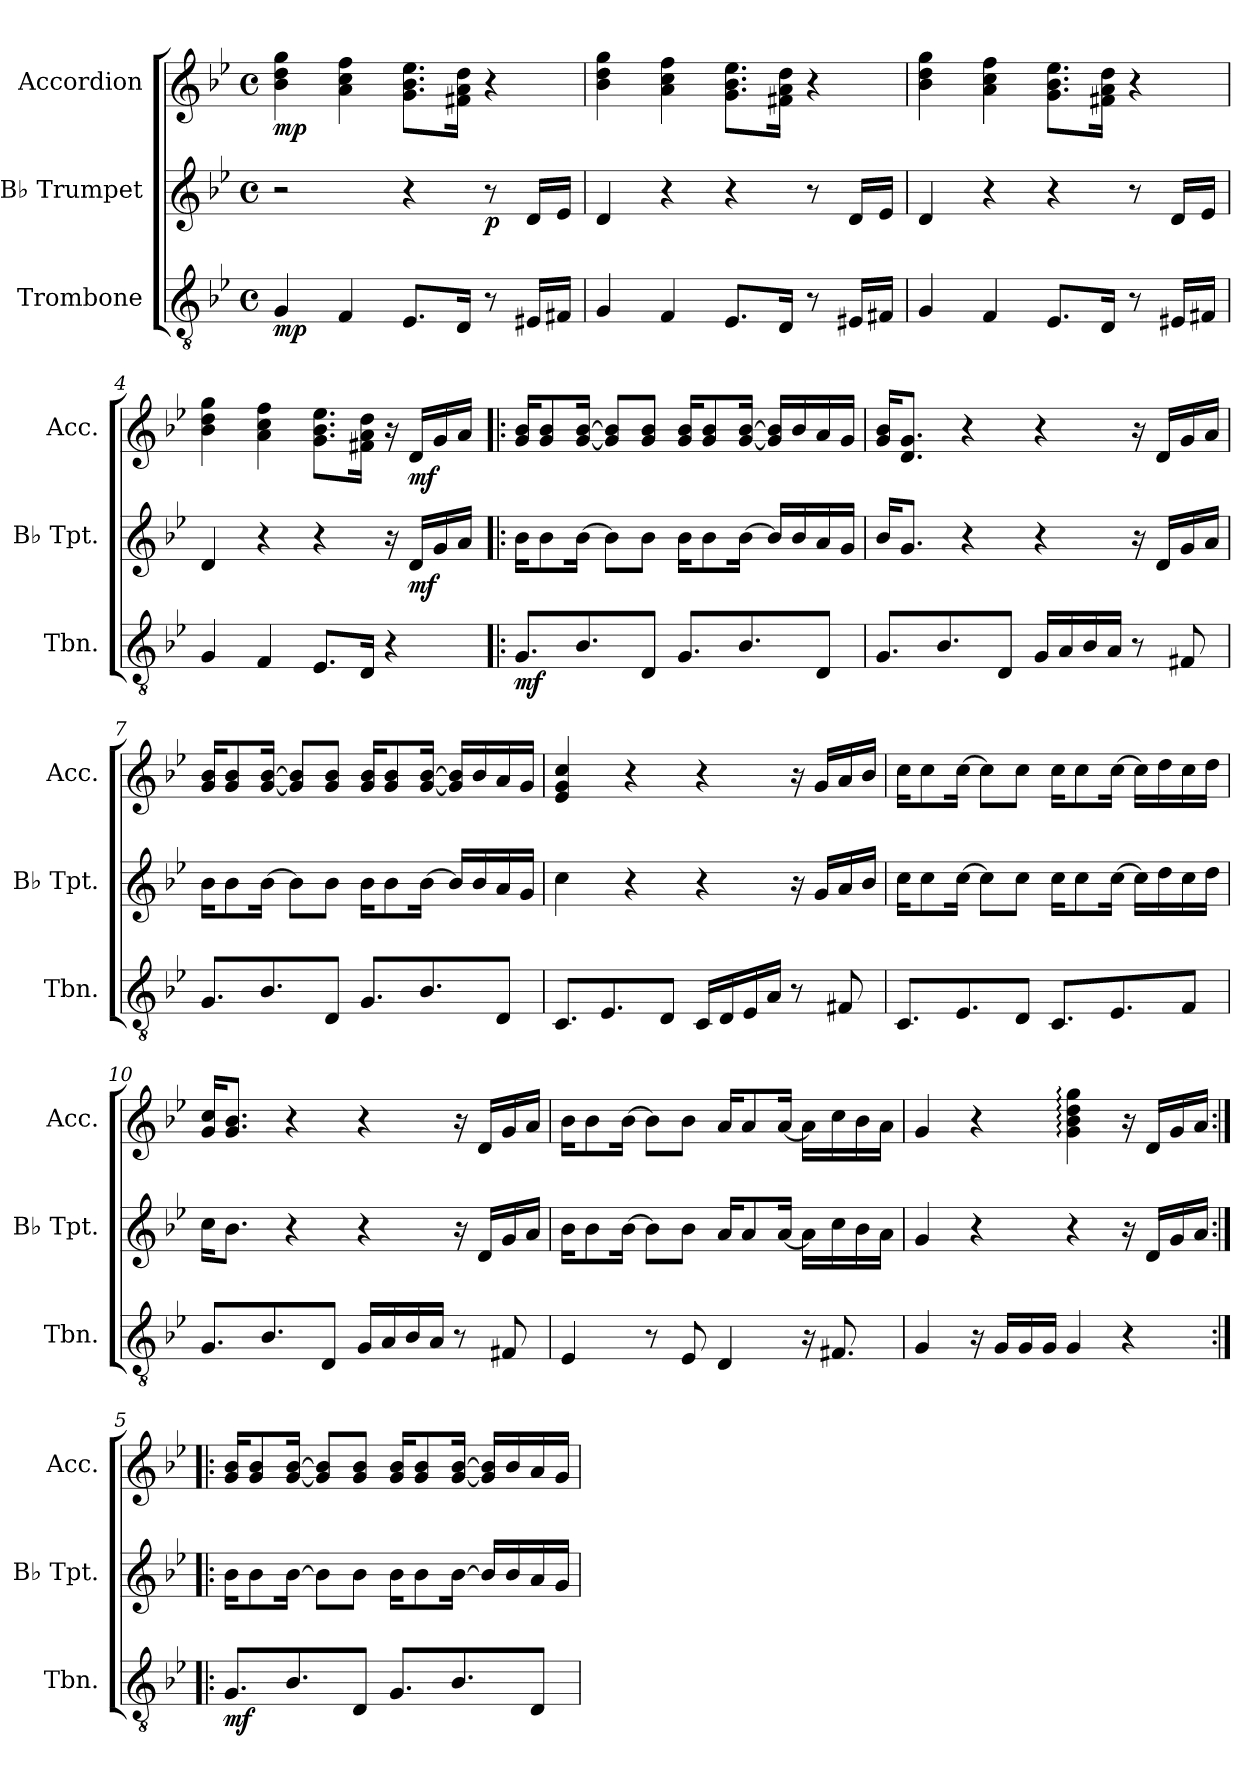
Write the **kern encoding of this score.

**kern	**dynam	**kern	**dynam	**kern	**dynam
*part3	*part3	*part2	*part2	*part1	*part1
*staff3	*staff3	*staff2	*staff2	*staff1	*staff1
*I"Trombone	*	*I"B♭ Trumpet	*	*I"Accordion	*
*I'Tbn.	*	*I'B♭ Tpt.	*	*I'Acc.	*
*clefGv2	*	*clefG2	*	*clefG2	*
*ITrd1c2	*	*ITrd1c2	*	*	*
*k[b-e-a-d-]	*	*k[b-e-a-d-]	*	*k[b-e-]	*
*M4/4	*	*M4/4	*	*M4/4	*
*met(c)	*	*met(c)	*	*met(c)	*
*MM90	*	*MM90	*	*MM90	*
=1	=1	=1	=1	=1	=1
!	!LO:DY:b	!	!	!	!LO:DY:b
4F	mp	2r	.	4b- 4dd 4gg	mp
4E-	.	.	.	4a 4cc 4ff	.
8.D-L	.	4r	.	8.g 8.b- 8.ee-L	.
16CJk	.	.	.	16f#X 16a 16ddJk	.
!	!	!	!LO:DY:b	!	!
8r	.	8r	p	4r	.
16D#XLL	.	16cLL	.	.	.
16EnJJ	.	16d-JJ	.	.	.
=2	=2	=2	=2	=2	=2
4F	.	4c	.	4b- 4dd 4gg	.
4E-	.	4r	.	4a 4cc 4ff	.
8.D-L	.	4r	.	8.g 8.b- 8.ee-L	.
16CJk	.	.	.	16f#X 16a 16ddJk	.
8r	.	8r	.	4r	.
16D#XLL	.	16cLL	.	.	.
16EnJJ	.	16d-JJ	.	.	.
=3	=3	=3	=3	=3	=3
4F	.	4c	.	4b- 4dd 4gg	.
4E-	.	4r	.	4a 4cc 4ff	.
8.D-L	.	4r	.	8.g 8.b- 8.ee-L	.
16CJk	.	.	.	16f#X 16a 16ddJk	.
8r	.	8r	.	4r	.
16D#XLL	.	16cLL	.	.	.
16EnJJ	.	16d-JJ	.	.	.
=4	=4	=4	=4	=4	=4
4F	.	4c	.	4b- 4dd 4gg	.
4E-	.	4r	.	4a 4cc 4ff	.
8.D-L	.	4r	.	8.g 8.b- 8.ee-L	.
16CJk	.	.	.	16f#X 16a 16ddJk	.
4r	.	16r	.	16r	.
!	!	!	!LO:DY:b	!	!LO:DY:b
.	.	16cLL	mf	16dLL	mf
.	.	16f	.	16g	.
.	.	16gJJ	.	16aJJ	.
=5!|:	=5!|:	=5!|:	=5!|:	=5!|:	=5!|:
!	!LO:DY:b	!	!	!	!
8.FL	mf	16a-KL	.	16g 16b-KL	.
.	.	8a-	.	8g 8b-	.
8.A-	.	[16a-Jk	.	[16g [16b-Jk	.
.	.	8a-L]	.	8g] 8b-]L	.
8CJ	.	8a-J	.	8g 8b-J	.
8.FL	.	16a-KL	.	16g 16b-KL	.
.	.	8a-	.	8g 8b-	.
8.A-	.	[16a-Jk	.	[16g [16b-Jk	.
.	.	16a-LL]	.	16g] 16b-]LL	.
.	.	16a-	.	16b-	.
8CJ	.	16g	.	16a	.
.	.	16fJJ	.	16gJJ	.
=6	=6	=6	=6	=6	=6
8.FL	.	16a-KL	.	16g 16b-KL	.
.	.	8.fJ	.	8.d 8.gJ	.
8.A-	.	.	.	.	.
.	.	4r	.	4r	.
8CJ	.	.	.	.	.
16FLL	.	4r	.	4r	.
16G	.	.	.	.	.
16A-	.	.	.	.	.
16GJJ	.	.	.	.	.
8r	.	16r	.	16r	.
.	.	16cLL	.	16dLL	.
8En	.	16f	.	16g	.
.	.	16gJJ	.	16aJJ	.
=7	=7	=7	=7	=7	=7
8.FL	.	16a-KL	.	16g 16b-KL	.
.	.	8a-	.	8g 8b-	.
8.A-	.	[16a-Jk	.	[16g [16b-Jk	.
.	.	8a-L]	.	8g] 8b-]L	.
8CJ	.	8a-J	.	8g 8b-J	.
8.FL	.	16a-KL	.	16g 16b-KL	.
.	.	8a-	.	8g 8b-	.
8.A-	.	[16a-Jk	.	[16g [16b-Jk	.
.	.	16a-LL]	.	16g] 16b-]LL	.
.	.	16a-	.	16b-	.
8CJ	.	16g	.	16a	.
.	.	16fJJ	.	16gJJ	.
=8	=8	=8	=8	=8	=8
8.BB-L	.	4b-	.	4e- 4g 4cc	.
8.D-	.	.	.	.	.
.	.	4r	.	4r	.
8CJ	.	.	.	.	.
16BB-LL	.	4r	.	4r	.
16C	.	.	.	.	.
16D-	.	.	.	.	.
16GJJ	.	.	.	.	.
8r	.	16r	.	16r	.
.	.	16fLL	.	16gLL	.
8En	.	16g	.	16a	.
.	.	16a-JJ	.	16b-JJ	.
=9	=9	=9	=9	=9	=9
8.BB-L	.	16b-KL	.	16ccKL	.
.	.	8b-	.	8cc	.
8.D-	.	[16b-Jk	.	[16ccJk	.
.	.	8b-L]	.	8ccL]	.
8CJ	.	8b-J	.	8ccJ	.
8.BB-L	.	16b-KL	.	16ccKL	.
.	.	8b-	.	8cc	.
8.D-	.	[16b-Jk	.	[16ccJk	.
.	.	16b-LL]	.	16ccLL]	.
.	.	16cc	.	16dd	.
8E-J	.	16b-	.	16cc	.
.	.	16ccJJ	.	16ddJJ	.
=10	=10	=10	=10	=10	=10
8.FL	.	16b-KL	.	16g 16ccKL	.
.	.	8.a-J	.	8.g 8.b-J	.
8.A-	.	.	.	.	.
.	.	4r	.	4r	.
8CJ	.	.	.	.	.
16FLL	.	4r	.	4r	.
16G	.	.	.	.	.
16A-	.	.	.	.	.
16GJJ	.	.	.	.	.
8r	.	16r	.	16r	.
.	.	16cLL	.	16dLL	.
8En	.	16f	.	16g	.
.	.	16gJJ	.	16aJJ	.
=11	=11	=11	=11	=11	=11
4D-	.	16a-KL	.	16b-KL	.
.	.	8a-	.	8b-	.
.	.	[16a-Jk	.	[16b-Jk	.
8r	.	8a-L]	.	8b-L]	.
8D-	.	8a-J	.	8b-J	.
4C	.	16gKL	.	16aKL	.
.	.	8g	.	8a	.
.	.	[16gJk	.	[16aJk	.
16r	.	16gLL]	.	16aLL]	.
8.En	.	16b-	.	16cc	.
.	.	16a-	.	16b-	.
.	.	16gJJ	.	16aJJ	.
=12	=12	=12	=12	=12	=12
4F	.	4f	.	4g	.
16r	.	4r	.	4r	.
16FLL	.	.	.	.	.
16F	.	.	.	.	.
16FJJ	.	.	.	.	.
4F	.	4r	.	4g: 4b-: 4dd: 4gg:	.
4r	.	16r	.	16r	.
.	.	16cLL	.	16dLL	.
.	.	16f	.	16g	.
.	.	16gJJ	.	16aJJ	.
=5:|!|:	=5:|!|:	=5:|!|:	=5:|!|:	=5:|!|:	=5:|!|:
!	!LO:DY:b	!	!	!	!
8.FL	mf	16a-KL	.	16g 16b-KL	.
.	.	8a-	.	8g 8b-	.
8.A-	.	[16a-Jk	.	[16g [16b-Jk	.
.	.	8a-L]	.	8g] 8b-]L	.
8CJ	.	8a-J	.	8g 8b-J	.
8.FL	.	16a-KL	.	16g 16b-KL	.
.	.	8a-	.	8g 8b-	.
8.A-	.	[16a-Jk	.	[16g [16b-Jk	.
.	.	16a-LL]	.	16g] 16b-]LL	.
.	.	16a-	.	16b-	.
8CJ	.	16g	.	16a	.
.	.	16fJJ	.	16gJJ	.
=	=	=	=	=	=
*-	*-	*-	*-	*-	*-
